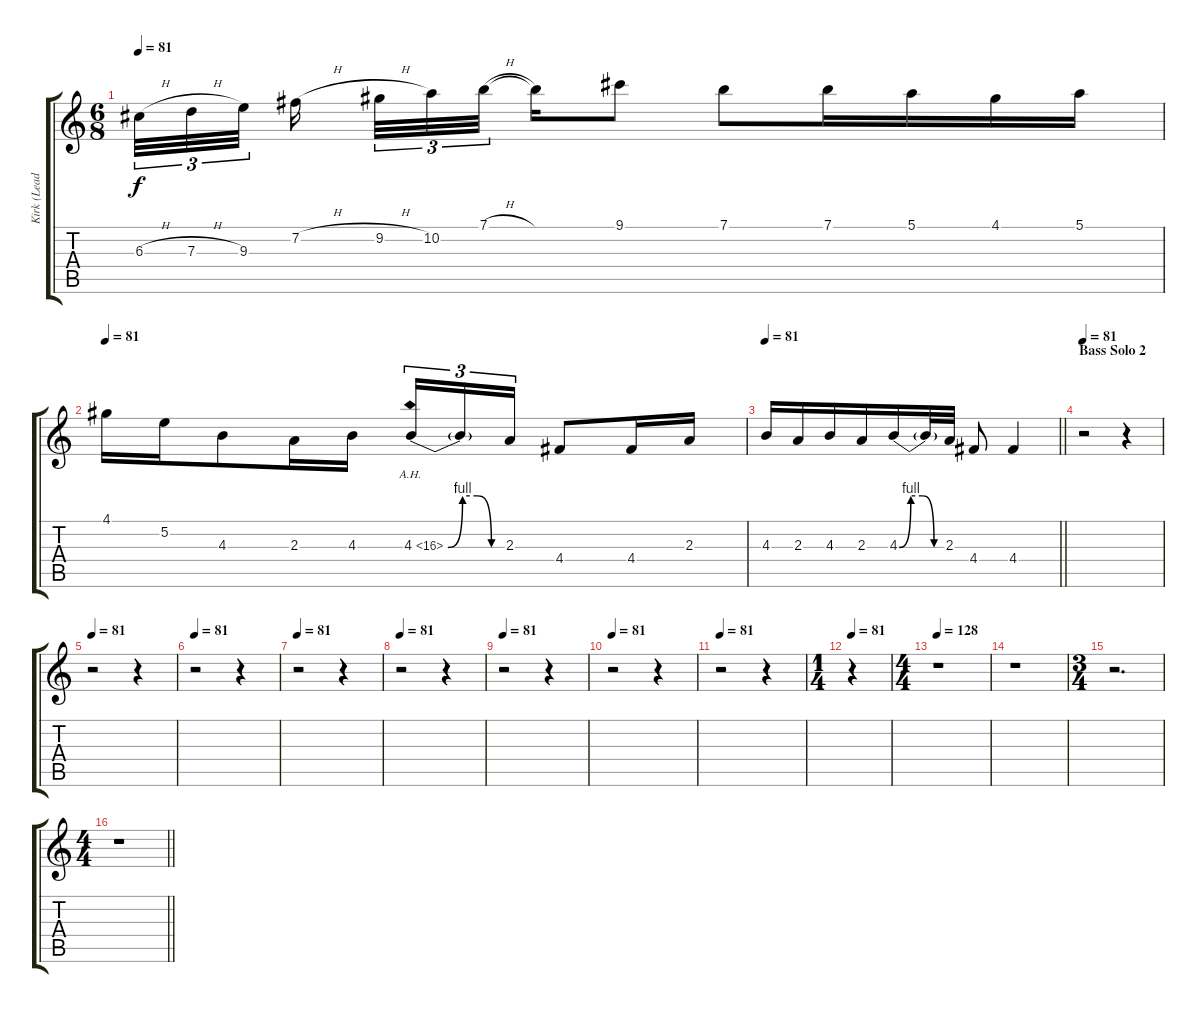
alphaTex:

\track ("Kirk (Lead Guitar)" "Kirk (Lead") {instrument distortionguitar}
\staff {score tabs}
\tuning (E4 B3 G3 D3 A2 E2) {hide}
\ts (6 8)
\tempo 81
\clef g2
\ks c
6.3{h}.32{tu (3 2) dy f} 7.3{h}.32{tu (3 2)} 9.3.32{tu (3 2) beam splitsecondary} 7.2{h}.16{beam splitsecondary} 9.2{h}.32{tu (3 2)} 10.2.32{tu (3 2)} 7.1{h}.32{tu (3 2) beam splitsecondary} 7.1{t}.16 9.1.8 7.1.8 7.1.16 5.1.16 4.1.16 5.1.16 |
\tempo 81
4.1.16 5.2.16 4.3.8 2.3.16 4.3.16 4.3{be (custom 0 0 15 4 30 4 45 0 60 0) ah 12}.16{tu (3 2)} 4.3{t}.16{tu (3 2)} 2.3.16{tu (3 2)} 4.4.8 4.4.16 2.3.16 |
\tempo 81
\barLineRight lightlight
4.3.16 2.3.16 4.3.16 2.3.16 4.3{be (custom 0 0 15 4 30 4 45 0 60 0)}.16 4.3{t}.32 2.3.32 4.4.8 4.4.4 |
\section ("" "Bass Solo 2")
\tempo 81
r.2 r.4 |
\tempo 81
r.2 r.4 |
\tempo 81
r.2 r.4 |
\tempo 81
r.2 r.4 |
\tempo 81
r.2 r.4 |
\tempo 81
r.2 r.4 |
\tempo 81
r.2 r.4 |
\tempo 81
r.2 r.4 |
\ts (1 4)
\tempo 81
r.4 |
\ts (4 4)
\tempo 128
r.1 |
r.1 |
\ts (3 4)
r.2{d} |
\ts (4 4)
\barLineRight lightlight
r.1
